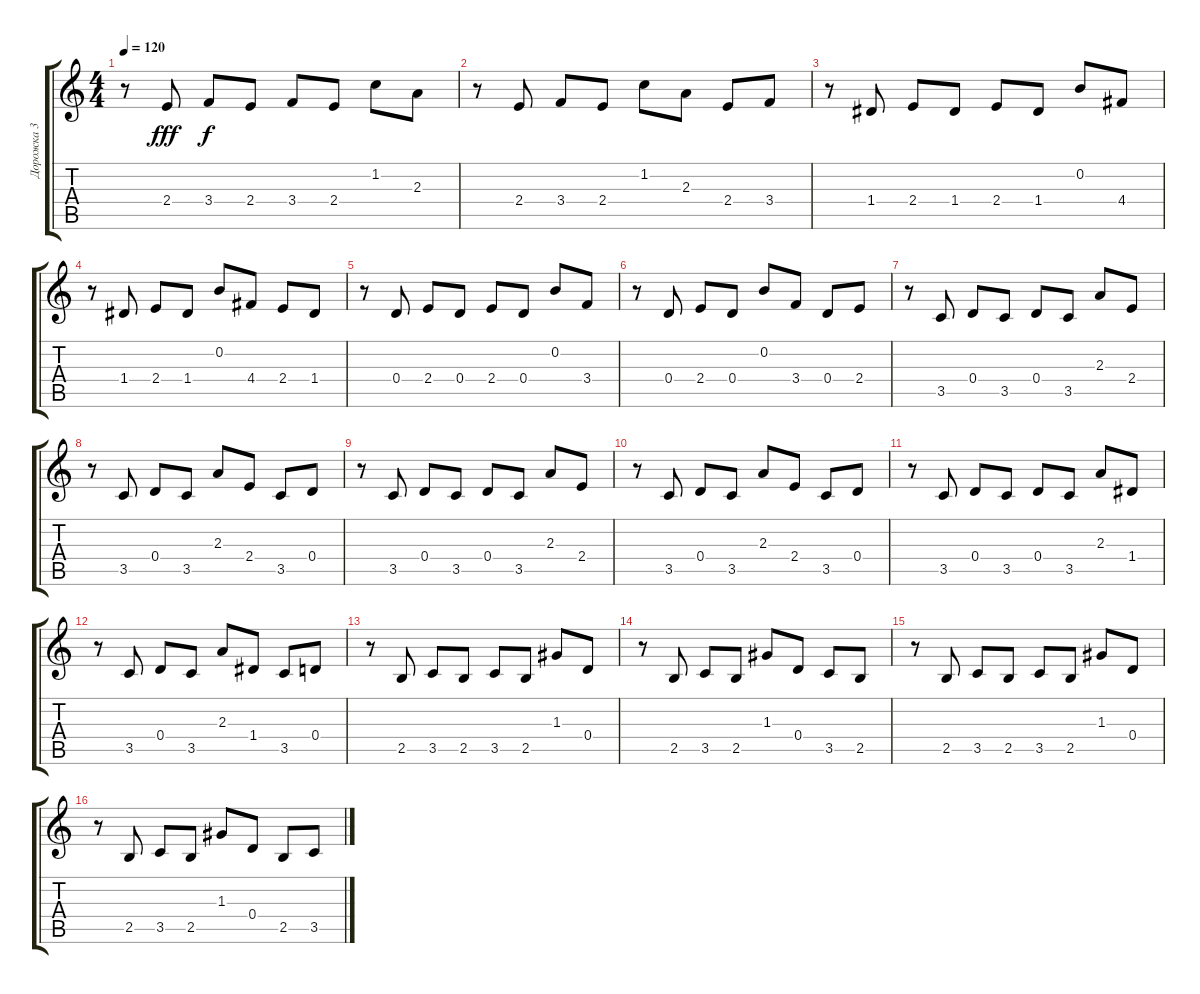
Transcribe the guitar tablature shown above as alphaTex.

\track ("Дорожка 3" "Дорожка 3") {instrument acousticguitarsteel}
\staff {score tabs}
\tuning (E4 B3 G3 D3 A2 E2) {hide}
\ts (4 4)
\tempo 120
\clef g2
\ks c
r.8{dy f} 2.4.8{dy fff} 3.4.8{dy f} 2.4.8 3.4.8 2.4.8 1.2.8 2.3.8 |
r.8 2.4.8 3.4.8 2.4.8 1.2.8 2.3.8 2.4.8 3.4.8 |
r.8 1.4.8 2.4.8 1.4.8 2.4.8 1.4.8 0.2.8 4.4.8 |
r.8 1.4.8 2.4.8 1.4.8 0.2.8 4.4.8 2.4.8 1.4.8 |
r.8 0.4.8 2.4.8 0.4.8 2.4.8 0.4.8 0.2.8 3.4.8 |
r.8 0.4.8 2.4.8 0.4.8 0.2.8 3.4.8 0.4.8 2.4.8 |
r.8 3.5.8 0.4.8 3.5.8 0.4.8 3.5.8 2.3.8 2.4.8 |
r.8 3.5.8 0.4.8 3.5.8 2.3.8 2.4.8 3.5.8 0.4.8 |
r.8 3.5.8 0.4.8 3.5.8 0.4.8 3.5.8 2.3.8 2.4.8 |
r.8 3.5.8 0.4.8 3.5.8 2.3.8 2.4.8 3.5.8 0.4.8 |
r.8 3.5.8 0.4.8 3.5.8 0.4.8 3.5.8 2.3.8 1.4.8 |
r.8 3.5.8 0.4.8 3.5.8 2.3.8 1.4.8 3.5.8 0.4.8 |
r.8 2.5.8 3.5.8 2.5.8 3.5.8 2.5.8 1.3.8 0.4.8 |
r.8 2.5.8 3.5.8 2.5.8 1.3.8 0.4.8 3.5.8 2.5.8 |
r.8 2.5.8 3.5.8 2.5.8 3.5.8 2.5.8 1.3.8 0.4.8 |
r.8 2.5.8 3.5.8 2.5.8 1.3.8 0.4.8 2.5.8 3.5.8
